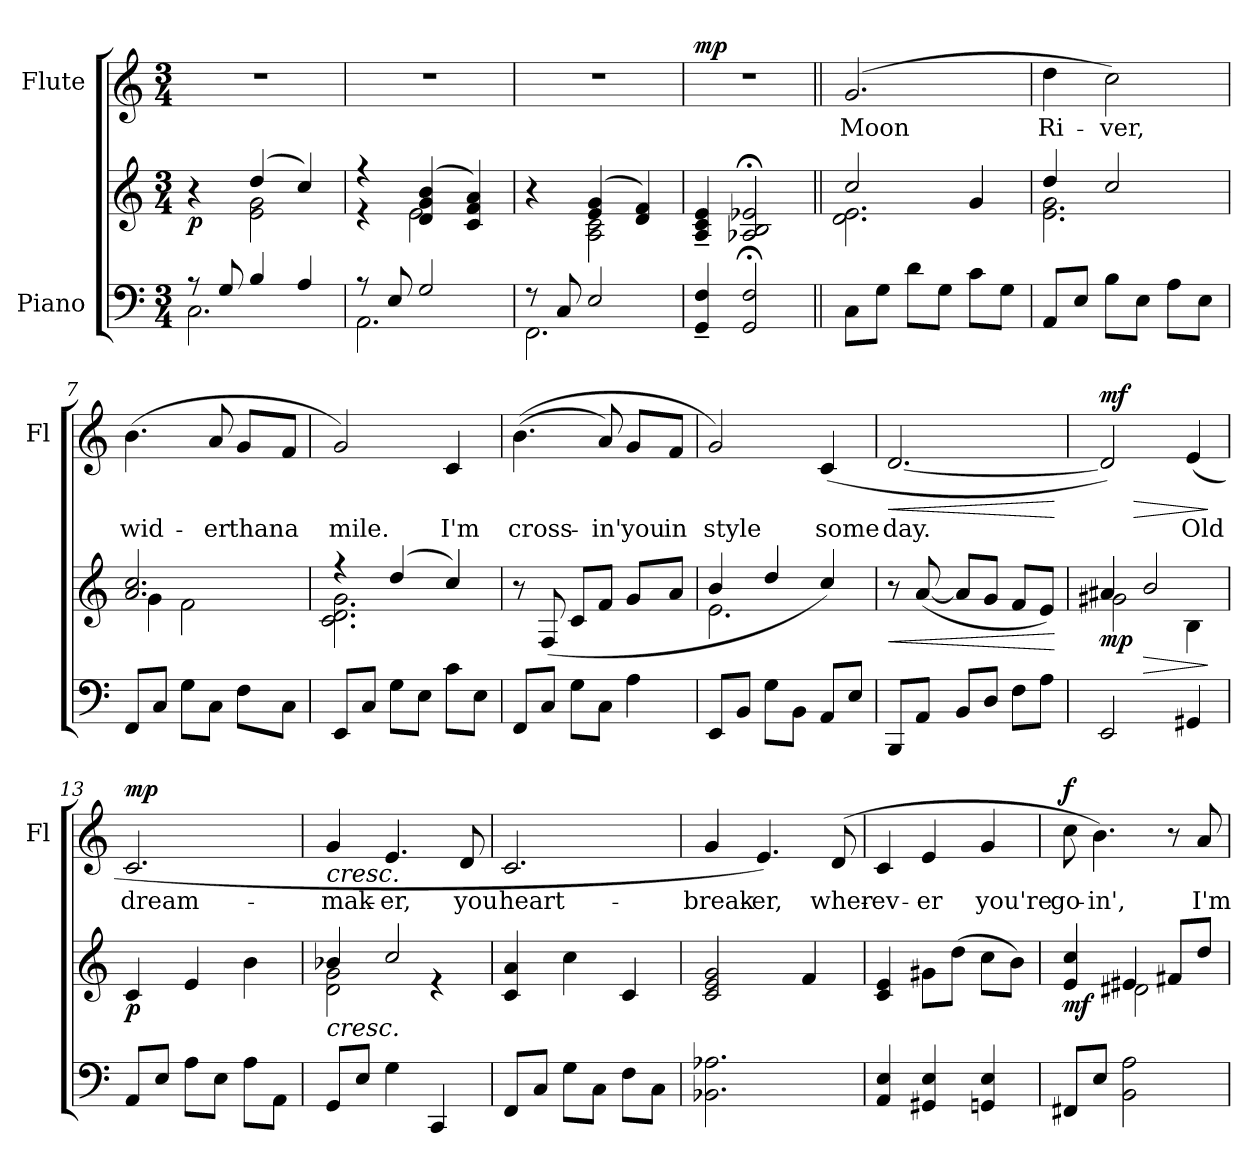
**kern	**kern	**dynam	**kern	**text	**dynam
*part2	*part2	*part2	*part1	*part1	*part1
*staff3	*staff2	*staff2/3	*staff1	*staff1	*staff1
*I"Piano	*	*	*I"Flute	*	*
*	*	*	*I'Fl	*	*
*clefF4	*clefG2	*	*clefG2	*	*
*k[]	*k[]	*	*k[]	*	*
*M3/4	*M3/4	*	*M3/4	*	*
*MM60	*MM60	*	*MM60	*	*
=1	=1	=1	=1	=1	=1
*^	*^	*	*	*	*
!	!	!	!	!LO:DY:b	!	!	!
8r	2.C\	4r	4ryy	p	2.r	.	.
8G/	.	.	.	.	.	.	.
4B/	.	(>4dd/	2e\ 2g\	.	.	.	.
4A/	.	4cc/)	.	.	.	.	.
=2	=2	=2	=2	=2	=2	=2	=2
8r	2.AA\	4r	4r	.	2.r	.	.
8E/	.	.	.	.	.	.	.
2G/	.	(>4d/ 4g/ 4b/	2e\	.	.	.	.
.	.	4c/ 4f/ 4a/)	.	.	.	.	.
=3	=3	=3	=3	=3	=3	=3	=3
8r	2.FF\	4r	4ryy	.	2.r	.	.
8C/	.	.	.	.	.	.	.
2E/	.	(>4e/ 4g/	2A\ 2c\	.	.	.	.
.	.	4d/ 4f/)	.	.	.	.	.
*v	*v	*	*	*	*	*	*
*	*v	*v	*	*	*	*
=4	=4	=4	=4	=4	=4
!	!	!	!	!	!LO:DY:b
*	*	*	*^	*	*
4GG/~ 4F/~	4A/~ 4c/~ 4e/~	.	2.r	4ryy	.	mp
*	*	*	*MM30	*	*	*
2GG/;< 2F/;<	2A-X/;< 2B/;< 2e-X/;<	.	.	2ryy	.	.
*	*	*	*v	*v	*	*
=5||	=5||	=5||	=5||	=5||	=5||
*	*	*	*MM60	*	*
*	*^	*	*^	*	*
!	!	!	!	!	!	!LO:LY:a	!
*	*	*	*	*v	*v	*	*
8C\L	2cc/	2.d\ 2.e\	.	(>2.g/	Moon	.
8G\J	.	.	.	.	.	.
8d\L	.	.	.	.	.	.
8G\J	.	.	.	.	.	.
8c\L	4g/	.	.	.	.	.
8G\J	.	.	.	.	.	.
=6	=6	=6	=6	=6	=6	=6
!	!	!	!	!	!LO:LY:a	!
8AA/L	4dd/	2.e\ 2.g\	.	4dd\	Ri-	.
8E/J	.	.	.	.	.	.
!	!	!	!	!	!LO:LY:a	!
8B\L	2cc/	.	.	2cc\)	-ver,	.
8E\J	.	.	.	.	.	.
8A\L	.	.	.	.	.	.
8E\J	.	.	.	.	.	.
=7	=7	=7	=7	=7	=7	=7
!	!	!	!	!	!LO:LY:a	!
8FF/L	2.a/ 2.cc/	4g\	.	(>4.b\	wid-	.
8C/J	.	.	.	.	.	.
8G\L	.	2f\	.	.	.	.
!	!	!	!	!	!LO:LY:a	!
8C\J	.	.	.	8a/	-er	.
!	!	!	!	!	!LO:LY:a	!
8F\L	.	.	.	8g/L	than	.
!	!	!	!	!	!LO:LY:a	!
8C\J	.	.	.	8f/J	a	.
!!LO:LB:g=z
=8	=8	=8	=8	=8	=8	=8
!	!	!	!	!	!LO:LY:a	!
8EE/L	4r	2.c\ 2.d\ 2.g\	.	2g/)	mile.	.
8C/J	.	.	.	.	.	.
8G\L	(>4dd/	.	.	.	.	.
8E\J	.	.	.	.	.	.
!	!	!	!	!	!LO:LY:a	!
8c\L	4cc/)	.	.	4c/	I'm	.
8E\J	.	.	.	.	.	.
*	*v	*v	*	*	*	*
=9	=9	=9	=9	=9	=9
!	!	!	!	!LO:LY:a	!
8FF/L	8r	.	(>(>4.b\	cross-	.
8C/J	(>8F/	.	.	.	.
8G\L	8c/L	.	.	.	.
!	!	!	!	!LO:LY:a	!
8C\J	8f/J	.	8a/)	-in'	.
!	!	!	!	!LO:LY:a	!
4A\	8g/L	.	8g/L	you	.
!	!	!	!	!LO:LY:a	!
.	8a/J	.	8f/J	in	.
=10	=10	=10	=10	=10	=10
*	*^	*	*	*	*
!	!	!	!	!	!LO:LY:a	!
8EE/L	4b/	2.e\	.	2g/)	style	.
8BB/J	.	.	.	.	.	.
8G\L	4dd/	.	.	.	.	.
8BB\J	.	.	.	.	.	.
!	!	!	!	!	!LO:LY:a	!
8AA/L	4cc/)	.	.	(>4c/	some	.
8E/J	.	.	.	.	.	.
*	*v	*v	*	*	*	*
=11	=11	=11	=11	=11	=11
!	!	!LO:HP:b	!	!LO:LY:a	!LO:HP:b
8BBB/L	8r	<	[2.d/	day.	<
8AA/J	(<[8a/	.	.	.	.
8BB/L	8a/L]	.	.	.	.
8D/J	8g/J	.	.	.	.
8F\L	8f/L	.	.	.	.
8A\J	8e/J)	.	.	.	.
.	.	[	.	.	[
=12	=12	=12	=12	=12	=12
*	*^	*	*	*	*
!	!	!	!LO:DY:b	!	!	!LO:HP:b
!	!	!	!	!	!	!LO:DY:n=1:b
2EE/	4a#X/	2g#X\	mp	2d/])	.	> mf
!	!	!	!LO:HP:b	!	!	!
.	2b/	.	>	.	.	.
!	!	!	!	!	!LO:LY:a	!
4GG#X/	.	4B\	.	(>4e/	Old	.
*	*v	*v	*	*	*	*
.	.	]	.	.	]
=13	=13	=13	=13	=13	=13
!	!	!LO:DY:b	!	!LO:LY:a	!LO:DY:b
8AA/L	4c/	p	2.c/	dream-	mp
8E/J	.	.	.	.	.
8A\L	4e/	.	.	.	.
8E\J	.	.	.	.	.
8A\L	4b\	.	.	.	.
8AA\J	.	.	.	.	.
!!LO:LB:g=z
=14	=14	=14	=14	=14	=14
*	*^	*	*	*	*
!	!	!	!	!LO:TX:b:i:t=cresc.	!	!
!	!LO:TX:b:i:t=cresc.	!	!	!	!	!
!	!	!	!	!	!LO:LY:a	!
8GG/L	4b-X/	2d\ 2g\	.	4g/	-mak-	.
8E/J	.	.	.	.	.	.
!	!	!	!	!	!LO:LY:a	!
4G\	2cc/	.	.	4.e/	-er,	.
4CC/	.	4r	.	.	.	.
!	!	!	!	!	!LO:LY:a	!
.	.	.	.	8d/	you	.
*	*v	*v	*	*	*	*
=15	=15	=15	=15	=15	=15
!	!	!	!	!LO:LY:a	!
8FF/L	4c/ 4a/	.	2.c/	heart-	.
8C/J	.	.	.	.	.
8G\L	4cc\	.	.	.	.
8C\J	.	.	.	.	.
8F\L	4c/	.	.	.	.
8C\J	.	.	.	.	.
=16	=16	=16	=16	=16	=16
!	!	!	!	!LO:LY:a	!
2.BB-X\ 2.A-X\	2c/ 2e/ 2g/	.	4g/	-break-	.
!	!	!	!	!LO:LY:a	!
.	.	.	4.e/)	-er,	.
.	4f/	.	.	.	.
!	!	!	!	!LO:LY:a	!
.	.	.	(>8d/	wher-	.
=17	=17	=17	=17	=17	=17
!	!	!	!	!LO:LY:a	!
4AA/ 4E/	4c/ 4e/	.	4c/	-ev-	.
!	!	!	!	!LO:LY:a	!
4GG#X/ 4E/	8g#X\L	.	4e/	-er	.
.	(>8dd\J	.	.	.	.
!	!	!	!	!LO:LY:a	!
4GGn/ 4E/	8cc\L	.	4g/	you're	.
.	8b\J)	.	.	.	.
=18	=18	=18	=18	=18	=18
*	*^	*	*	*	*
!	!	!	!LO:DY:b	!	!LO:LY:a	!LO:DY:b
8FF#X/L	4e/ 4cc/	4ryy	mf	8cc\	go-	f
!	!	!	!	!	!LO:LY:a	!
8E/J	.	.	.	4.b\)	-in',	.
2BB\ 2A\	4e#X/	2d#X\	.	.	.	.
.	8f#X/L	.	.	8r	.	.
!	!	!	!	!	!LO:LY:a	!
.	8dd/J	.	.	8a/	I'm	.
*	*v	*v	*	*	*	*
=	=	=	=	=	=
*-	*-	*-	*-	*-	*-
